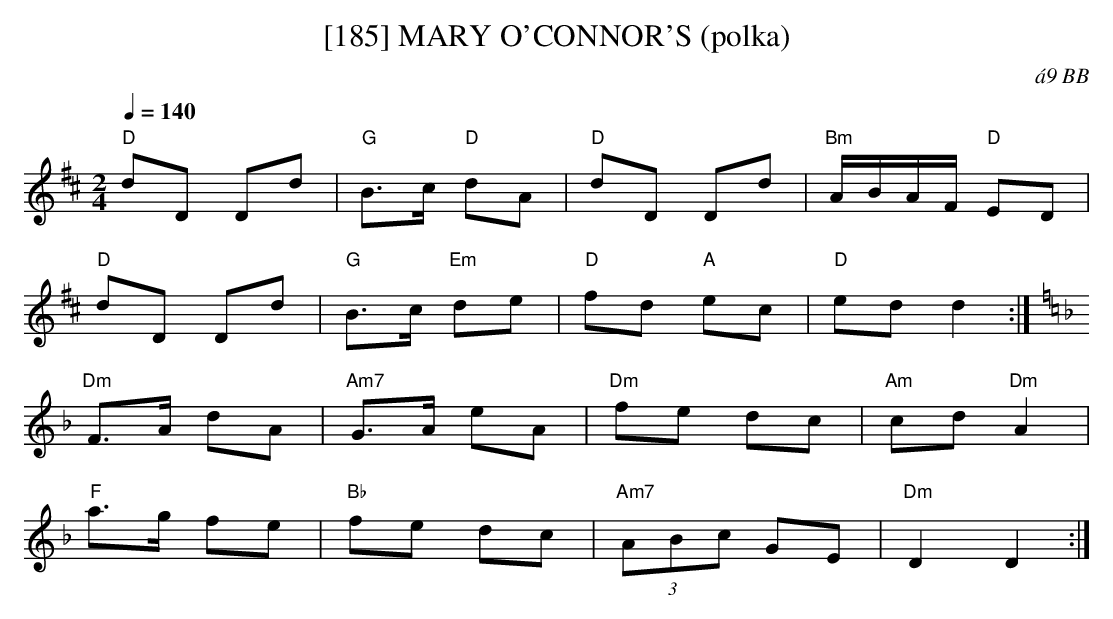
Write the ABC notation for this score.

X:1
T:[185] MARY O'CONNOR'S (polka)
C:\'a9 BB
L:1/8
M:2/4
Q:1/4=140
L:1/8
K:D
"D"dD Dd|"G"B>c "D"dA|"D"dD Dd|"Bm"A/B/A/F/ "D"ED|
"D"dD Dd|"G"B>c "Em"de|"D"fd "A"ec|"D"ed d2 :|
K:Dm
"Dm"F>A dA|"Am7"G>A eA|"Dm"fe dc|"Am"cd "Dm"A2|
"F"a>g fe|"Bb"fe dc|"Am7"(3ABc GE|"Dm"D2 D2 :|
